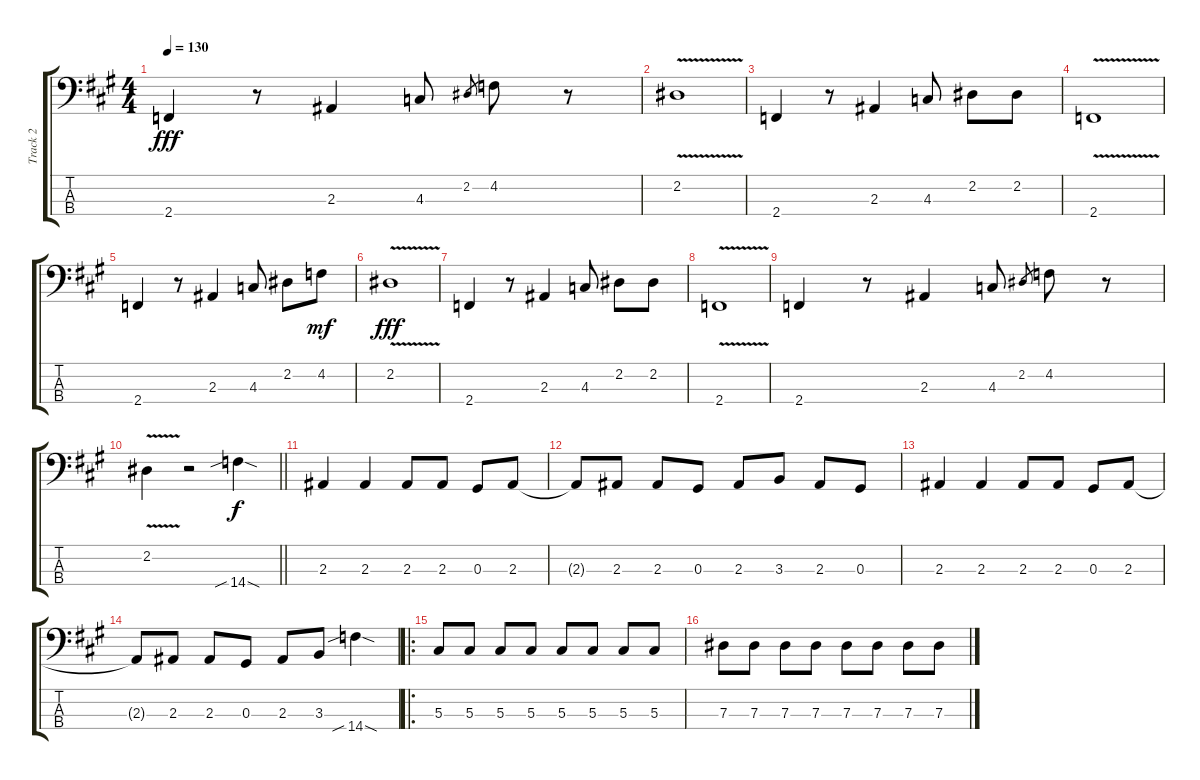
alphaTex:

\track ("Track 2" "Track 2") {instrument electricbassfinger}
\staff {score tabs}
\tuning (Gb2 Db2 Ab1 Eb1) {hide}
\ts (4 4)
\tempo 130
\clef f4
\ks a
2.4.4{dy fff} r.8 2.3.4 4.3.8 2.2.8{gr} 4.2.8 r.8 |
2.2{v}.1 |
2.4.4 r.8 2.3.4 4.3.8 2.2.8 2.2.8 |
2.4{v}.1 |
2.4.4 r.8 2.3.4 4.3.8 2.2.8 4.2.8{dy mf} |
2.2{v}.1{dy fff} |
2.4.4 r.8 2.3.4 4.3.8 2.2.8 2.2.8 |
2.4{v}.1 |
2.4.4 r.8 2.3.4 4.3.8 2.2.8{gr} 4.2.8 r.8 |
\barLineRight lightlight
2.2{v}.4 r.2 14.4{sib sod}.4{dy f} |
2.3.4 2.3.4 2.3.8 2.3.8 0.3.8 2.3.8 |
2.3{t}.8 2.3.8 2.3.8 0.3.8 2.3.8 3.3.8 2.3.8 0.3.8 |
2.3.4 2.3.4 2.3.8 2.3.8 0.3.8 2.3.8 |
2.3{t}.8 2.3.8 2.3.8 0.3.8 2.3.8 3.3.8 14.4{sib sod}.4 |
\ro
5.3.8 5.3.8 5.3.8 5.3.8 5.3.8 5.3.8 5.3.8 5.3.8 |
7.3.8 7.3.8 7.3.8 7.3.8 7.3.8 7.3.8 7.3.8 7.3.8
